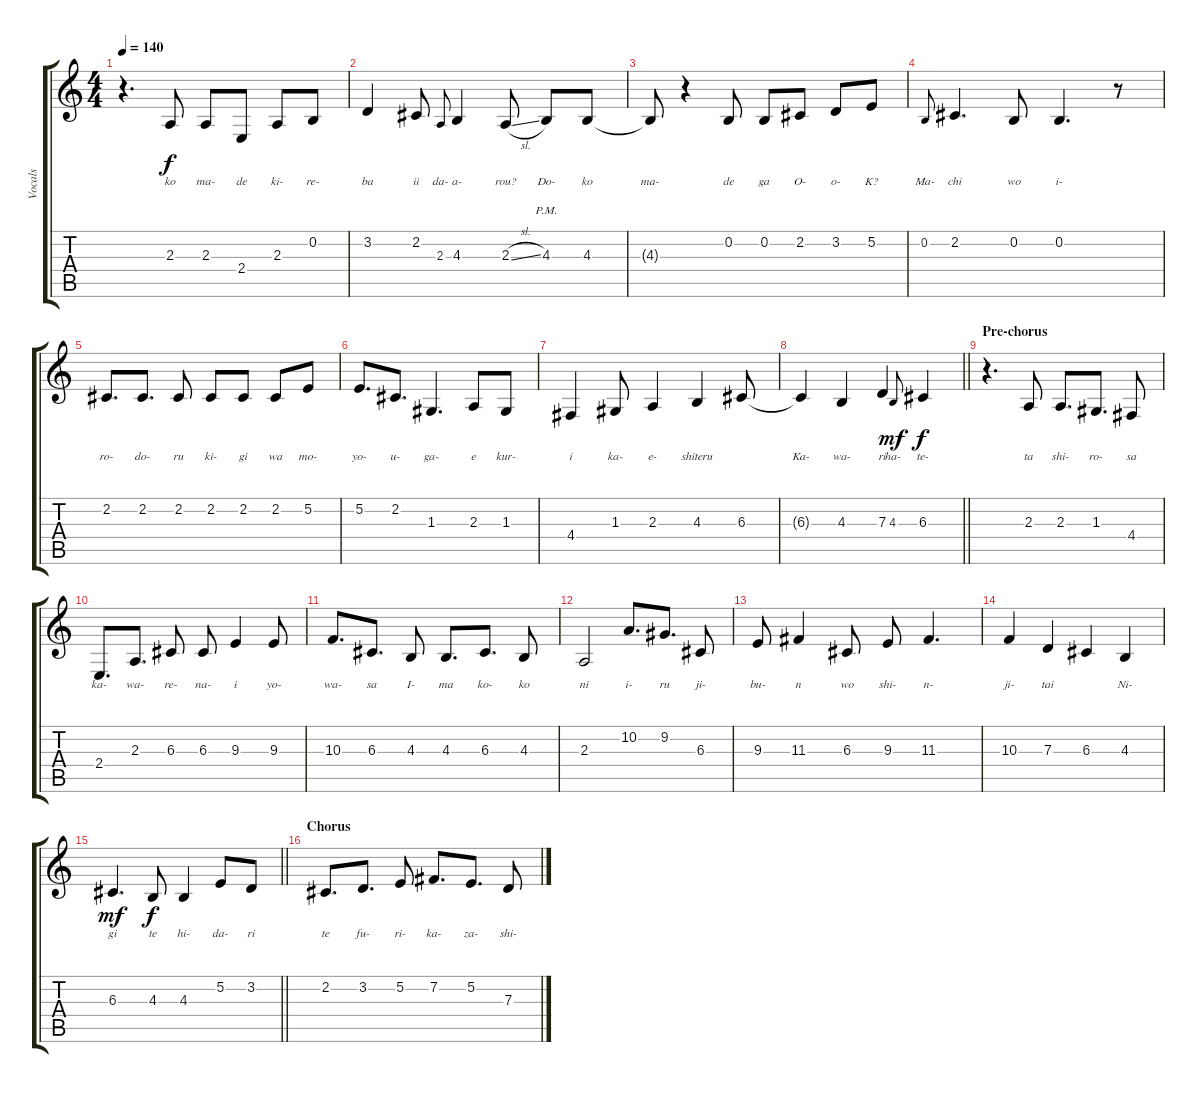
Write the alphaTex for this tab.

\track ("Vocals" "Vocals") {instrument clarinet}
\staff {score tabs}
\tuning (E4 B3 G3 D3 A2 E2) {hide}
\ts (4 4)
\tempo 140
\clef g2
\ks c
r.4{d dy f} 2.3.8{lyrics (0 "ko") lyrics (1 "") lyrics (2 "") lyrics (3 "") lyrics (4 "")} 2.3.8{lyrics (0 "ma-") lyrics (1 "") lyrics (2 "") lyrics (3 "") lyrics (4 "")} 2.4.8{lyrics (0 "de") lyrics (1 "") lyrics (2 "") lyrics (3 "") lyrics (4 "")} 2.3.8{lyrics (0 "ki-") lyrics (1 "") lyrics (2 "") lyrics (3 "") lyrics (4 "")} 0.2.8{lyrics (0 "re-") lyrics (1 "") lyrics (2 "") lyrics (3 "") lyrics (4 "")} |
3.2.4{lyrics (0 "ba") lyrics (1 "") lyrics (2 "") lyrics (3 "") lyrics (4 "")} 2.2.8{lyrics (0 "ii") lyrics (1 "") lyrics (2 "") lyrics (3 "") lyrics (4 "")} 2.3.8{lyrics (0 "da-") lyrics (1 "") lyrics (2 "") lyrics (3 "") lyrics (4 "") gr onbeat} 4.3.4{lyrics (0 "a-") lyrics (1 "") lyrics (2 "") lyrics (3 "") lyrics (4 "")} 2.3{sl}.8{lyrics (0 "rou?") lyrics (1 "") lyrics (2 "") lyrics (3 "") lyrics (4 "")} 4.3{pm}.8{lyrics (0 "Do-") lyrics (1 "") lyrics (2 "") lyrics (3 "") lyrics (4 "")} 4.3.8{lyrics (0 "ko") lyrics (1 "") lyrics (2 "") lyrics (3 "") lyrics (4 "")} |
4.3{t}.8{lyrics (0 "ma-") lyrics (1 "") lyrics (2 "") lyrics (3 "") lyrics (4 "")} r.4 0.2.8{lyrics (0 "de") lyrics (1 "") lyrics (2 "") lyrics (3 "") lyrics (4 "")} 0.2.8{lyrics (0 "ga") lyrics (1 "") lyrics (2 "") lyrics (3 "") lyrics (4 "")} 2.2.8{lyrics (0 "O-") lyrics (1 "") lyrics (2 "") lyrics (3 "") lyrics (4 "")} 3.2.8{lyrics (0 "o-") lyrics (1 "") lyrics (2 "") lyrics (3 "") lyrics (4 "")} 5.2.8{lyrics (0 "K?") lyrics (1 "") lyrics (2 "") lyrics (3 "") lyrics (4 "")} |
0.2.8{lyrics (0 "Ma-") lyrics (1 "") lyrics (2 "") lyrics (3 "") lyrics (4 "") gr onbeat} 2.2.4{d lyrics (0 "chi") lyrics (1 "") lyrics (2 "") lyrics (3 "") lyrics (4 "")} 0.2.8{lyrics (0 "wo") lyrics (1 "") lyrics (2 "") lyrics (3 "") lyrics (4 "")} 0.2.4{d lyrics (0 "i-") lyrics (1 "") lyrics (2 "") lyrics (3 "") lyrics (4 "")} r.8 |
2.2.8{d lyrics (0 "ro-") lyrics (1 "") lyrics (2 "") lyrics (3 "") lyrics (4 "")} 2.2.8{d lyrics (0 "do-") lyrics (1 "") lyrics (2 "") lyrics (3 "") lyrics (4 "")} 2.2.8{lyrics (0 "ru") lyrics (1 "") lyrics (2 "") lyrics (3 "") lyrics (4 "")} 2.2.8{lyrics (0 "ki-") lyrics (1 "") lyrics (2 "") lyrics (3 "") lyrics (4 "")} 2.2.8{lyrics (0 "gi") lyrics (1 "") lyrics (2 "") lyrics (3 "") lyrics (4 "")} 2.2.8{lyrics (0 "wa") lyrics (1 "") lyrics (2 "") lyrics (3 "") lyrics (4 "")} 5.2.8{lyrics (0 "mo-") lyrics (1 "") lyrics (2 "") lyrics (3 "") lyrics (4 "")} |
5.2.8{d lyrics (0 "yo-") lyrics (1 "") lyrics (2 "") lyrics (3 "") lyrics (4 "")} 2.2.8{d lyrics (0 "u-") lyrics (1 "") lyrics (2 "") lyrics (3 "") lyrics (4 "")} 1.3.4{d lyrics (0 "ga-") lyrics (1 "") lyrics (2 "") lyrics (3 "") lyrics (4 "")} 2.3.8{lyrics (0 "e") lyrics (1 "") lyrics (2 "") lyrics (3 "") lyrics (4 "")} 1.3.8{lyrics (0 "kur-") lyrics (1 "") lyrics (2 "") lyrics (3 "") lyrics (4 "")} |
4.4.4{lyrics (0 "i") lyrics (1 "") lyrics (2 "") lyrics (3 "") lyrics (4 "")} 1.3.8{lyrics (0 "ka-") lyrics (1 "") lyrics (2 "") lyrics (3 "") lyrics (4 "")} 2.3.4{lyrics (0 "e-") lyrics (1 "") lyrics (2 "") lyrics (3 "") lyrics (4 "")} 4.3.4{lyrics (0 "shiteru") lyrics (1 "") lyrics (2 "") lyrics (3 "") lyrics (4 "")} 6.3.8{lyrics (0 "") lyrics (1 "") lyrics (2 "") lyrics (3 "") lyrics (4 "")} |
\barLineRight lightlight
6.3{t}.4{lyrics (0 "Ka-") lyrics (1 "") lyrics (2 "") lyrics (3 "") lyrics (4 "")} 4.3.4{lyrics (0 "wa-") lyrics (1 "") lyrics (2 "") lyrics (3 "") lyrics (4 "")} 7.3.4{lyrics (0 "ri") lyrics (1 "") lyrics (2 "") lyrics (3 "") lyrics (4 "")} 4.3.8{lyrics (0 "ha-") lyrics (1 "") lyrics (2 "") lyrics (3 "") lyrics (4 "") gr onbeat dy mf} 6.3.4{lyrics (0 "te-") lyrics (1 "") lyrics (2 "") lyrics (3 "") lyrics (4 "") dy f} |
\section ("" "Pre-chorus")
r.4{d} 2.3.8{lyrics (0 "ta") lyrics (1 "") lyrics (2 "") lyrics (3 "") lyrics (4 "")} 2.3.8{d lyrics (0 "shi-") lyrics (1 "") lyrics (2 "") lyrics (3 "") lyrics (4 "")} 1.3.8{d lyrics (0 "ro-") lyrics (1 "") lyrics (2 "") lyrics (3 "") lyrics (4 "")} 4.4.8{lyrics (0 "sa") lyrics (1 "") lyrics (2 "") lyrics (3 "") lyrics (4 "")} |
2.4.8{d lyrics (0 "ka-") lyrics (1 "") lyrics (2 "") lyrics (3 "") lyrics (4 "")} 2.3.8{d lyrics (0 "wa-") lyrics (1 "") lyrics (2 "") lyrics (3 "") lyrics (4 "")} 6.3.8{lyrics (0 "re-") lyrics (1 "") lyrics (2 "") lyrics (3 "") lyrics (4 "")} 6.3.8{lyrics (0 "na-") lyrics (1 "") lyrics (2 "") lyrics (3 "") lyrics (4 "")} 9.3.4{lyrics (0 "i") lyrics (1 "") lyrics (2 "") lyrics (3 "") lyrics (4 "")} 9.3.8{lyrics (0 "yo-") lyrics (1 "") lyrics (2 "") lyrics (3 "") lyrics (4 "")} |
10.3.8{d lyrics (0 "wa-") lyrics (1 "") lyrics (2 "") lyrics (3 "") lyrics (4 "")} 6.3.8{d lyrics (0 "sa") lyrics (1 "") lyrics (2 "") lyrics (3 "") lyrics (4 "")} 4.3.8{lyrics (0 "I-") lyrics (1 "") lyrics (2 "") lyrics (3 "") lyrics (4 "")} 4.3.8{d lyrics (0 "ma") lyrics (1 "") lyrics (2 "") lyrics (3 "") lyrics (4 "")} 6.3.8{d lyrics (0 "ko-") lyrics (1 "") lyrics (2 "") lyrics (3 "") lyrics (4 "")} 4.3.8{lyrics (0 "ko") lyrics (1 "") lyrics (2 "") lyrics (3 "") lyrics (4 "")} |
2.3.2{lyrics (0 "ni") lyrics (1 "") lyrics (2 "") lyrics (3 "") lyrics (4 "")} 10.2.8{d lyrics (0 "i-") lyrics (1 "") lyrics (2 "") lyrics (3 "") lyrics (4 "")} 9.2.8{d lyrics (0 "ru") lyrics (1 "") lyrics (2 "") lyrics (3 "") lyrics (4 "")} 6.3.8{lyrics (0 "ji-") lyrics (1 "") lyrics (2 "") lyrics (3 "") lyrics (4 "")} |
9.3.8{lyrics (0 "bu-") lyrics (1 "") lyrics (2 "") lyrics (3 "") lyrics (4 "")} 11.3.4{lyrics (0 "n") lyrics (1 "") lyrics (2 "") lyrics (3 "") lyrics (4 "")} 6.3.8{lyrics (0 "wo") lyrics (1 "") lyrics (2 "") lyrics (3 "") lyrics (4 "")} 9.3.8{lyrics (0 "shi-") lyrics (1 "") lyrics (2 "") lyrics (3 "") lyrics (4 "")} 11.3.4{d lyrics (0 "n-") lyrics (1 "") lyrics (2 "") lyrics (3 "") lyrics (4 "")} |
10.3.4{lyrics (0 "ji-") lyrics (1 "") lyrics (2 "") lyrics (3 "") lyrics (4 "")} 7.3.4{lyrics (0 "tai") lyrics (1 "") lyrics (2 "") lyrics (3 "") lyrics (4 "")} 6.3.4{lyrics (0 "") lyrics (1 "") lyrics (2 "") lyrics (3 "") lyrics (4 "")} 4.3.4{lyrics (0 "Ni-") lyrics (1 "") lyrics (2 "") lyrics (3 "") lyrics (4 "")} |
\barLineRight lightlight
6.3.4{d lyrics (0 "gi") lyrics (1 "") lyrics (2 "") lyrics (3 "") lyrics (4 "") dy mf} 4.3.8{lyrics (0 "te") lyrics (1 "") lyrics (2 "") lyrics (3 "") lyrics (4 "") dy f} 4.3.4{lyrics (0 "hi-") lyrics (1 "") lyrics (2 "") lyrics (3 "") lyrics (4 "")} 5.2.8{lyrics (0 "da-") lyrics (1 "") lyrics (2 "") lyrics (3 "") lyrics (4 "")} 3.2.8{lyrics (0 "ri") lyrics (1 "") lyrics (2 "") lyrics (3 "") lyrics (4 "")} |
\section ("" "Chorus")
2.2.8{d lyrics (0 "te") lyrics (1 "") lyrics (2 "") lyrics (3 "") lyrics (4 "")} 3.2.8{d lyrics (0 "fu-") lyrics (1 "") lyrics (2 "") lyrics (3 "") lyrics (4 "")} 5.2.8{lyrics (0 "ri-") lyrics (1 "") lyrics (2 "") lyrics (3 "") lyrics (4 "")} 7.2.8{d lyrics (0 "ka-") lyrics (1 "") lyrics (2 "") lyrics (3 "") lyrics (4 "")} 5.2.8{d lyrics (0 "za-") lyrics (1 "") lyrics (2 "") lyrics (3 "") lyrics (4 "")} 7.3.8{lyrics (0 "shi-") lyrics (1 "") lyrics (2 "") lyrics (3 "") lyrics (4 "")}
